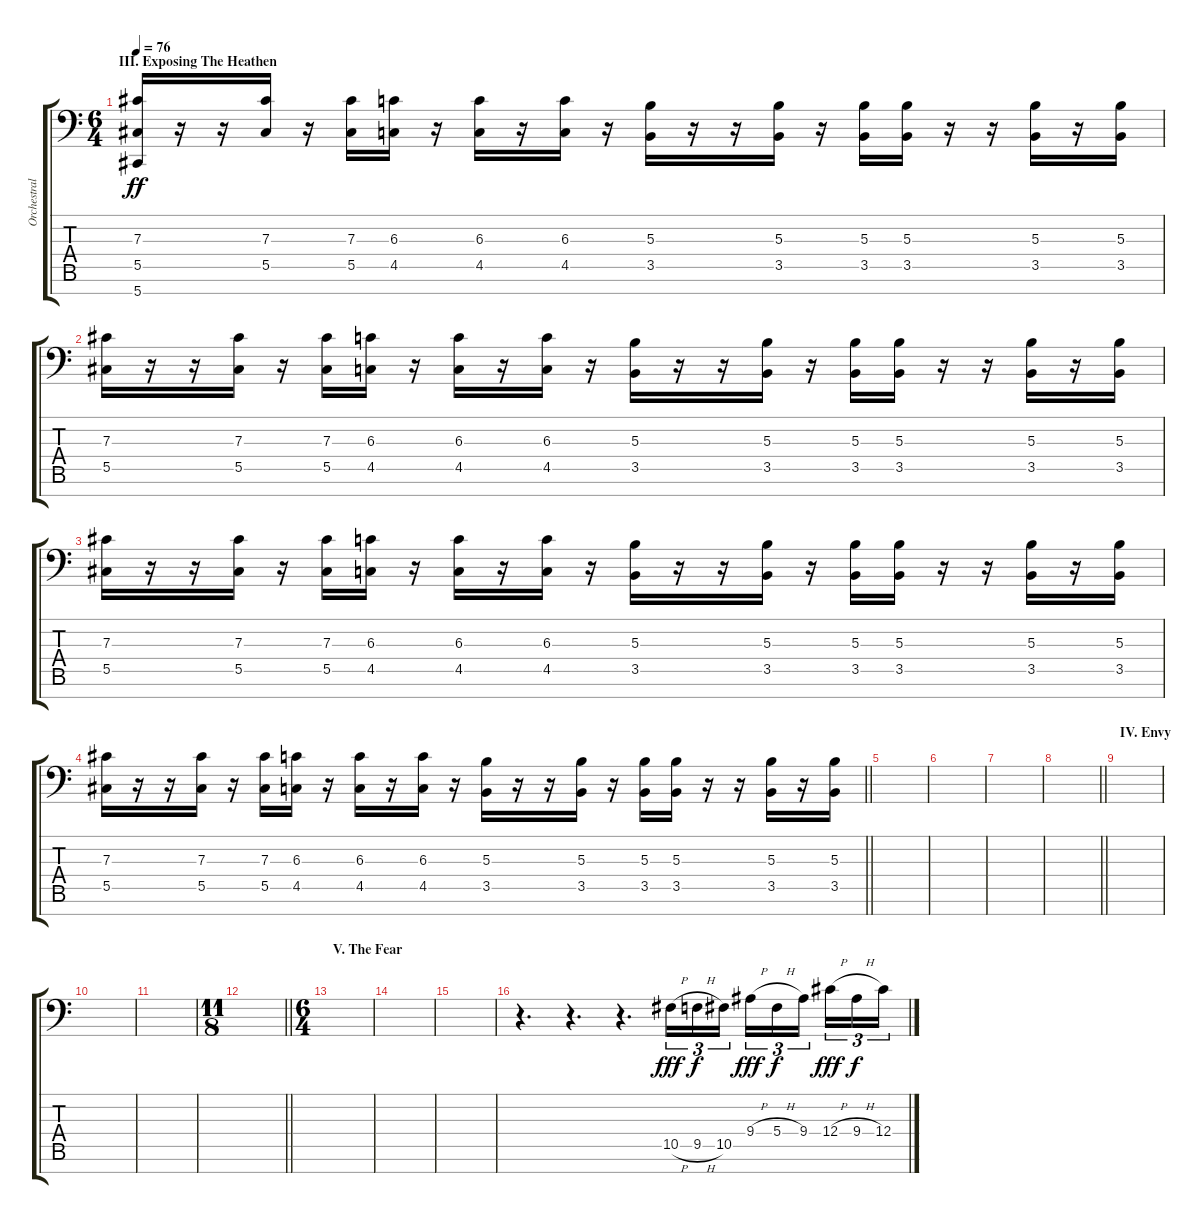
\track ("Orchestral (Trumpets)" "Orchestral") {instrument brasssection}
\staff {score tabs}
\tuning (Eb4 Bb3 Gb3 Db3 Ab2 Eb2 Ab1) {hide}
\ts (6 4)
\section ("" "III. Exposing The Heathen")
\tempo 76
\clef f4
\ks c
(7.3 5.5 5.7).16{dy ff} r.16 r.16 (7.3 5.5).16 r.16 (7.3 5.5).16 (6.3 4.5).16 r.16 (6.3 4.5).16 r.16 (6.3 4.5).16 r.16 (5.3 3.5).16 r.16 r.16 (5.3 3.5).16 r.16 (5.3 3.5).16 (5.3 3.5).16 r.16 r.16 (5.3 3.5).16 r.16 (5.3 3.5).16 |
(7.3 5.5).16 r.16 r.16 (7.3 5.5).16 r.16 (7.3 5.5).16 (6.3 4.5).16 r.16 (6.3 4.5).16 r.16 (6.3 4.5).16 r.16 (5.3 3.5).16 r.16 r.16 (5.3 3.5).16 r.16 (5.3 3.5).16 (5.3 3.5).16 r.16 r.16 (5.3 3.5).16 r.16 (5.3 3.5).16 |
(7.3 5.5).16 r.16 r.16 (7.3 5.5).16 r.16 (7.3 5.5).16 (6.3 4.5).16 r.16 (6.3 4.5).16 r.16 (6.3 4.5).16 r.16 (5.3 3.5).16 r.16 r.16 (5.3 3.5).16 r.16 (5.3 3.5).16 (5.3 3.5).16 r.16 r.16 (5.3 3.5).16 r.16 (5.3 3.5).16 |
\barLineRight lightlight
(7.3 5.5).16 r.16 r.16 (7.3 5.5).16 r.16 (7.3 5.5).16 (6.3 4.5).16 r.16 (6.3 4.5).16 r.16 (6.3 4.5).16 r.16 (5.3 3.5).16 r.16 r.16 (5.3 3.5).16 r.16 (5.3 3.5).16 (5.3 3.5).16 r.16 r.16 (5.3 3.5).16 r.16 (5.3 3.5).16 |
|
|
|
\barLineRight lightlight
|
\section ("" "IV. Envy")
|
|
|
\ts (11 8)
\barLineRight lightlight
|
\ts (6 4)
\section ("" "V. The Fear")
|
|
|
r.4{d} r.4{d} r.4{d} 10.5{h}.16{tu (3 2) dy fff} 9.5{h}.16{tu (3 2) dy f} 10.5.16{tu (3 2) beam splitsecondary} 9.4{h}.16{tu (3 2) dy fff} 5.4{h}.16{tu (3 2) dy f} 9.4.16{tu (3 2) beam splitsecondary} 12.4{h}.16{tu (3 2) dy fff} 9.4{h}.16{tu (3 2) dy f} 12.4.16{tu (3 2)}
